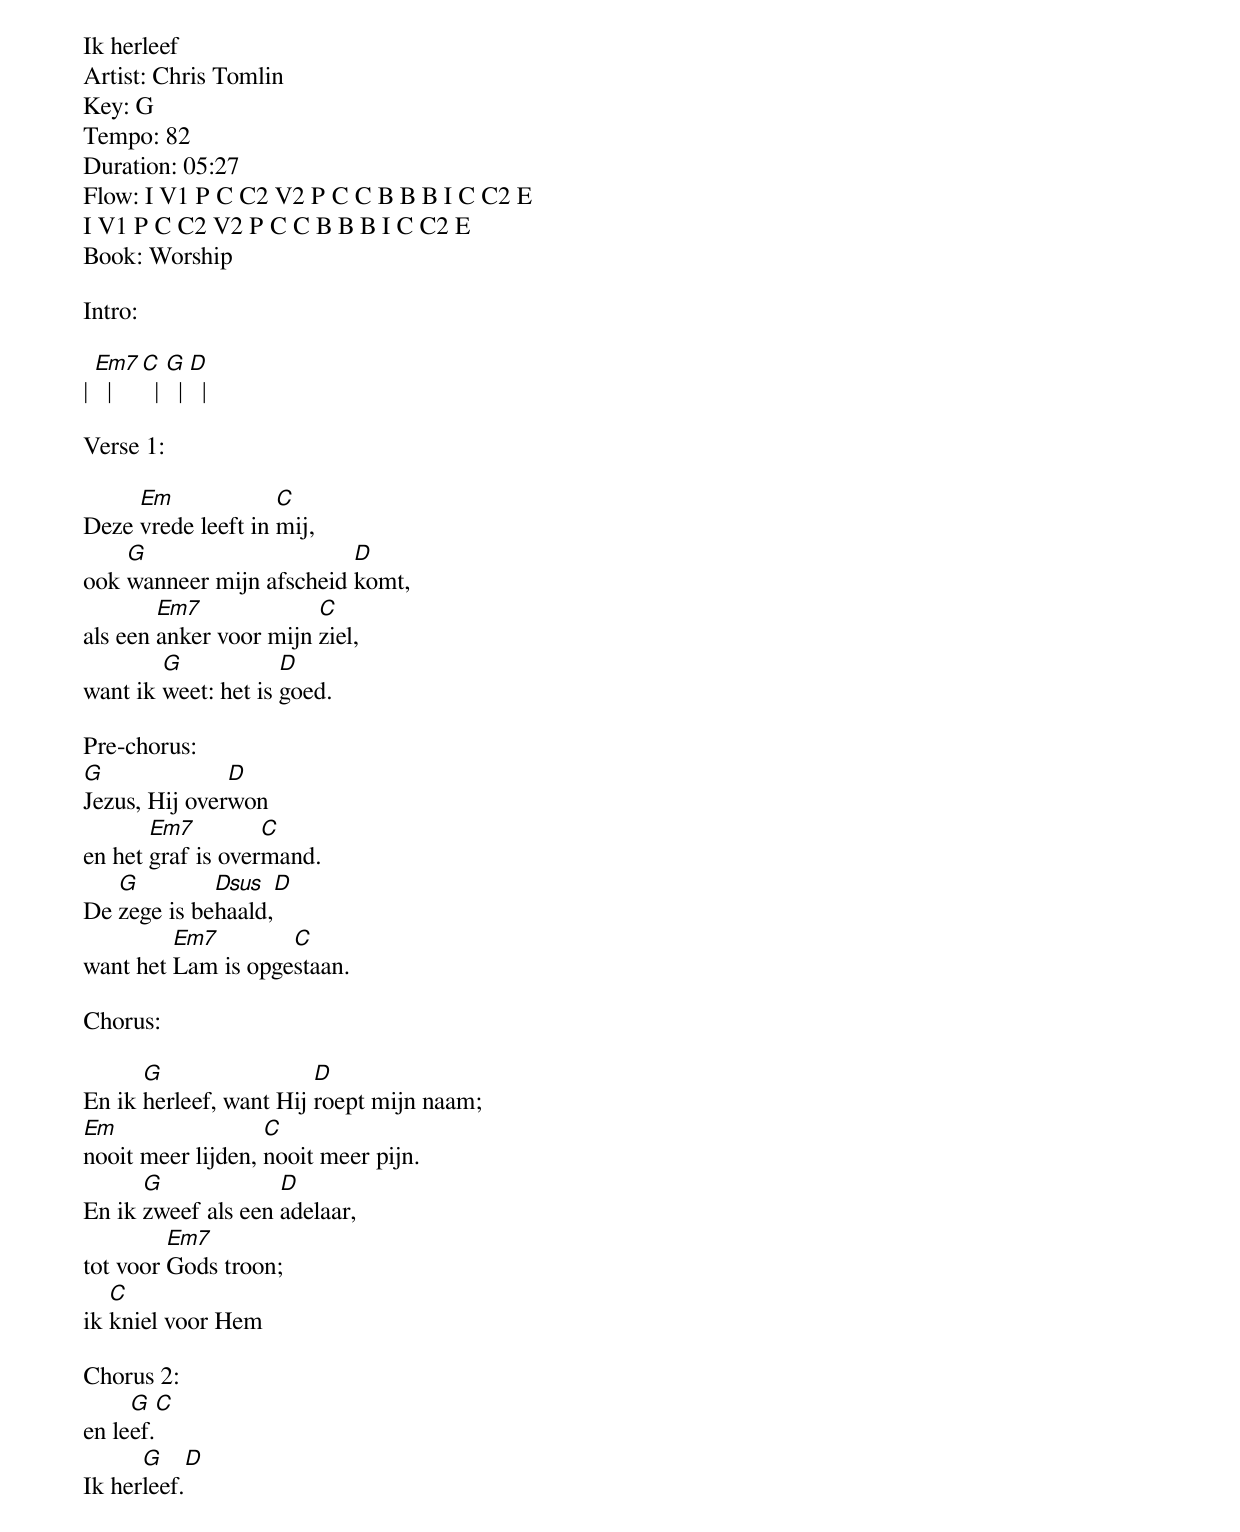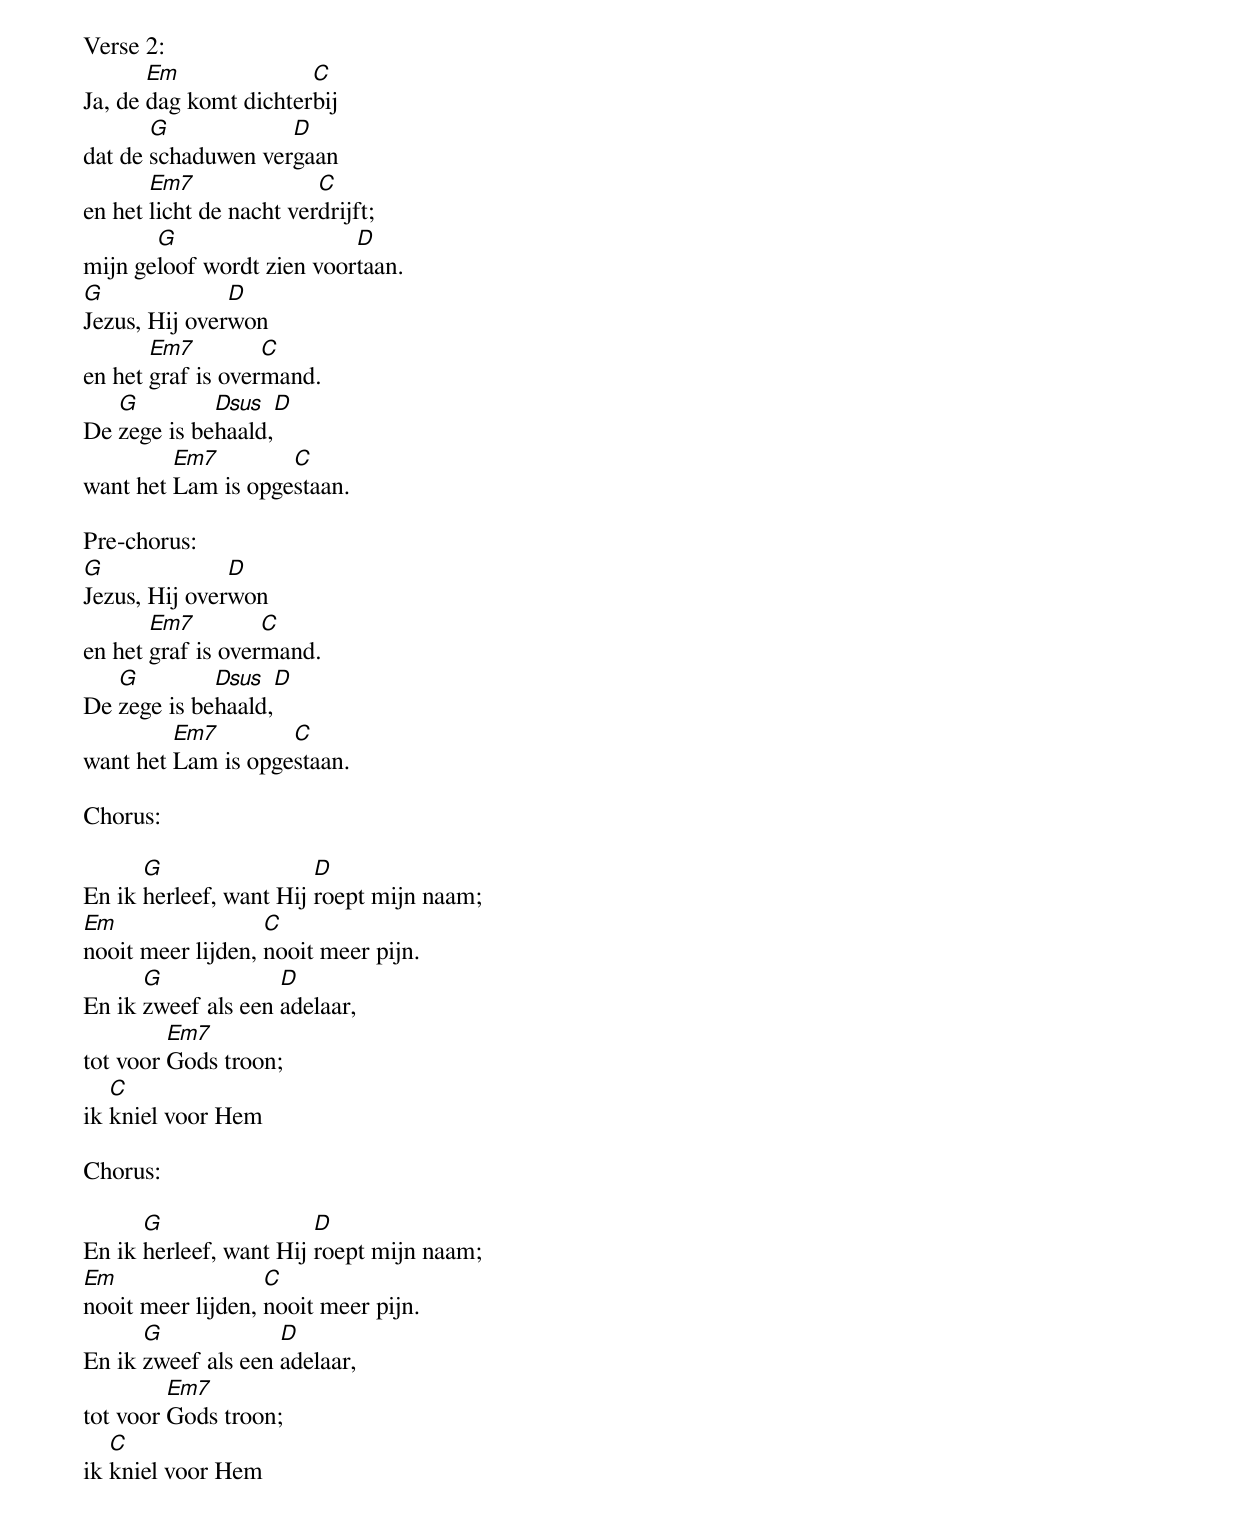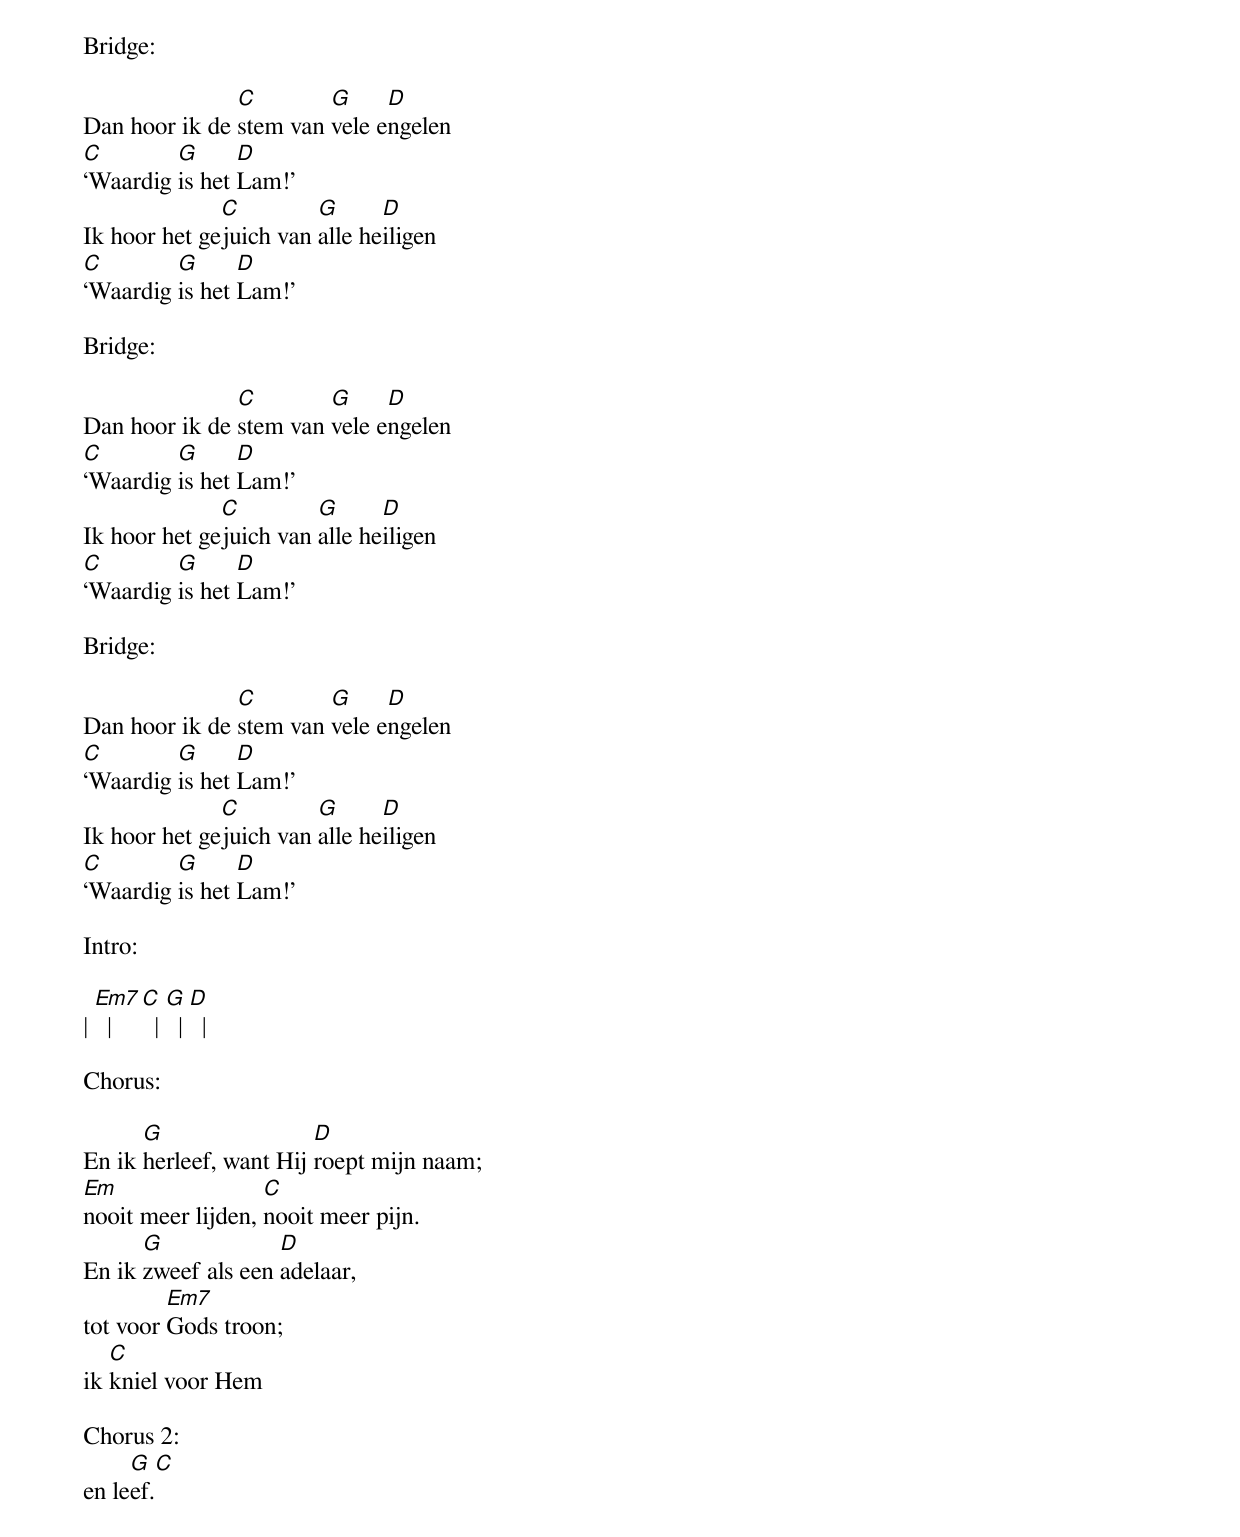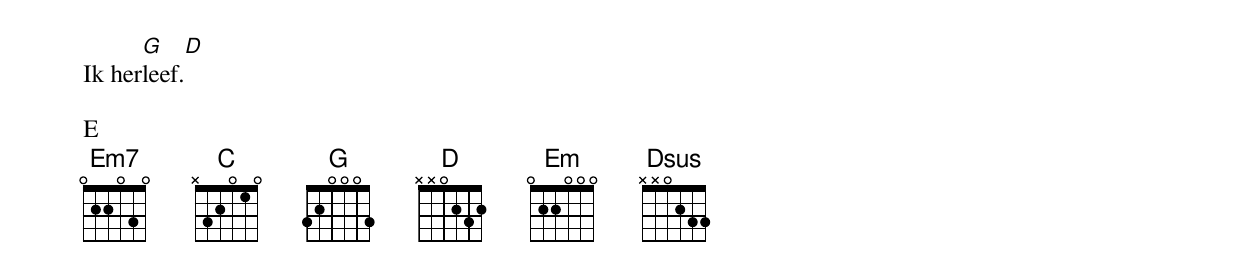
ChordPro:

Ik herleef
Artist: Chris Tomlin
Key: G
Tempo: 82
Duration: 05:27
Flow: I V1 P C C2 V2 P C C B B B I C C2 E
I V1 P C C2 V2 P C C B B B I C C2 E
Book: Worship

Intro:

| [Em7]  | [C]  | [G]  | [D]  |

Verse 1:

Deze [Em]vrede leeft in [C]mij,
ook [G]wanneer mijn afscheid [D]komt,
als een [Em7]anker voor mijn [C]ziel,
want ik [G]weet: het is [D]goed.

Pre-chorus:
[G]Jezus, Hij over[D]won
en het [Em7]graf is over[C]mand.
De [G]zege is be[Dsus]haald,[D]
want het [Em7]Lam is opge[C]staan.

Chorus:

En ik [G]herleef, want Hij [D]roept mijn naam;
[Em]nooit meer lijden, [C]nooit meer pijn.
En ik [G]zweef als een [D]adelaar,
tot voor [Em7]Gods troon;
ik [C]kniel voor Hem

Chorus 2:
en le[G]ef.[C]
Ik her[G]leef.[D]

Verse 2:
Ja, de [Em]dag komt dichter[C]bij
dat de [G]schaduwen ver[D]gaan
en het [Em7]licht de nacht ver[C]drijft;
mijn ge[G]loof wordt zien voor[D]taan.
[G]Jezus, Hij over[D]won
en het [Em7]graf is over[C]mand.
De [G]zege is be[Dsus]haald,[D]
want het [Em7]Lam is opge[C]staan.

Pre-chorus:
[G]Jezus, Hij over[D]won
en het [Em7]graf is over[C]mand.
De [G]zege is be[Dsus]haald,[D]
want het [Em7]Lam is opge[C]staan.

Chorus:

En ik [G]herleef, want Hij [D]roept mijn naam;
[Em]nooit meer lijden, [C]nooit meer pijn.
En ik [G]zweef als een [D]adelaar,
tot voor [Em7]Gods troon;
ik [C]kniel voor Hem

Chorus:

En ik [G]herleef, want Hij [D]roept mijn naam;
[Em]nooit meer lijden, [C]nooit meer pijn.
En ik [G]zweef als een [D]adelaar,
tot voor [Em7]Gods troon;
ik [C]kniel voor Hem

Bridge:

Dan hoor ik de [C]stem van [G]vele e[D]ngelen
[C]‘Waardig [G]is het [D]Lam!’
Ik hoor het ge[C]juich van [G]alle he[D]iligen
[C]‘Waardig [G]is het [D]Lam!’

Bridge:

Dan hoor ik de [C]stem van [G]vele e[D]ngelen
[C]‘Waardig [G]is het [D]Lam!’
Ik hoor het ge[C]juich van [G]alle he[D]iligen
[C]‘Waardig [G]is het [D]Lam!’

Bridge:

Dan hoor ik de [C]stem van [G]vele e[D]ngelen
[C]‘Waardig [G]is het [D]Lam!’
Ik hoor het ge[C]juich van [G]alle he[D]iligen
[C]‘Waardig [G]is het [D]Lam!’

Intro:

| [Em7]  | [C]  | [G]  | [D]  |

Chorus:

En ik [G]herleef, want Hij [D]roept mijn naam;
[Em]nooit meer lijden, [C]nooit meer pijn.
En ik [G]zweef als een [D]adelaar,
tot voor [Em7]Gods troon;
ik [C]kniel voor Hem

Chorus 2:
en le[G]ef.[C]
Ik her[G]leef.[D]

E
